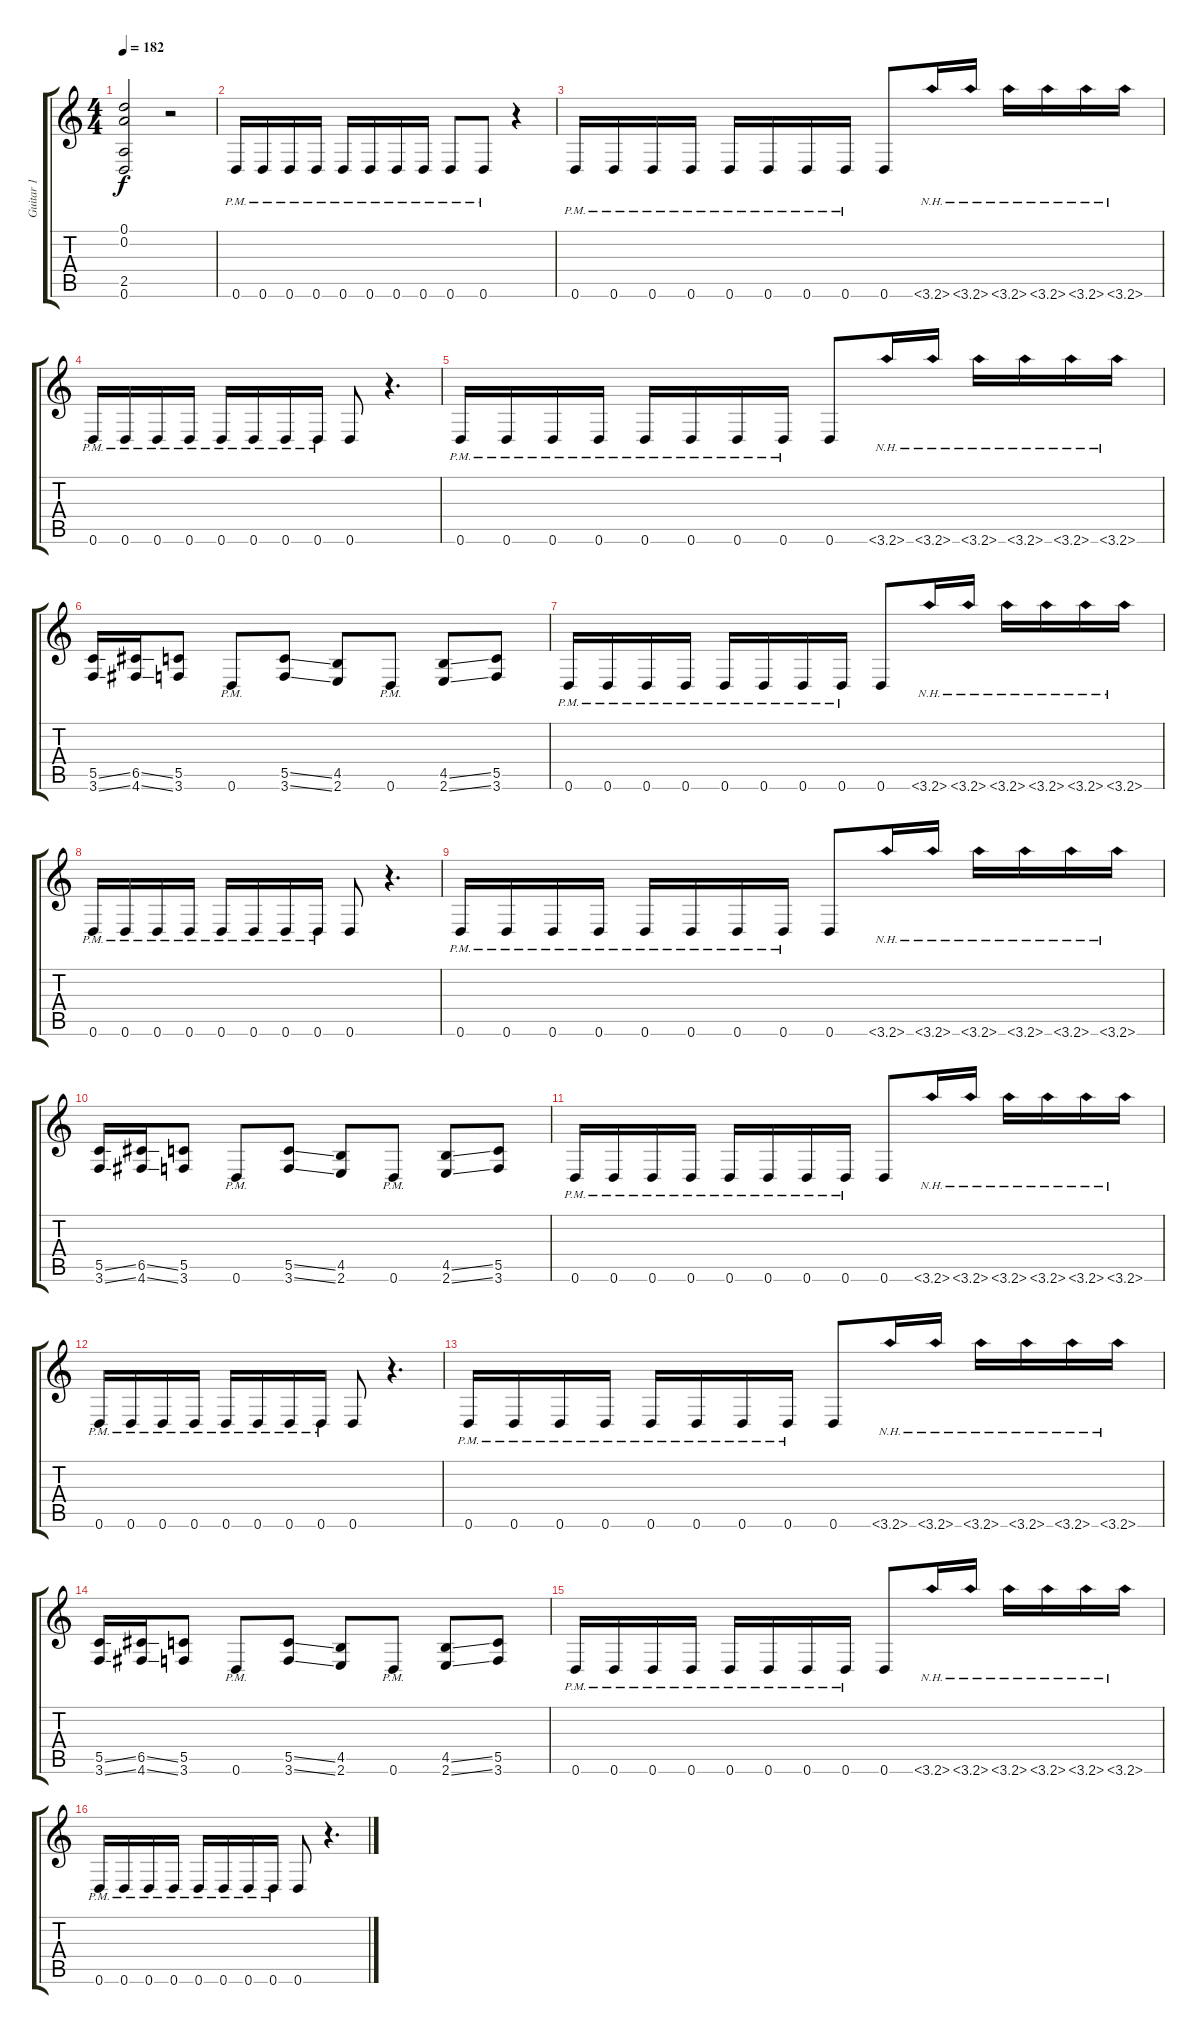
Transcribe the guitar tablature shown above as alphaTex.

\track ("Guitar 1" "Guitar 1") {instrument distortionguitar}
\staff {score tabs}
\tuning (D4 A3 F3 C3 G2 D2) {hide}
\ts (4 4)
\tempo 182
\clef g2
\ks c
(0.1 0.2 2.5{t} 0.6{t}).2{dy f} r.2 |
0.6{pm}.16 0.6{pm}.16 0.6{pm}.16 0.6{pm}.16 0.6{pm}.16 0.6{pm}.16 0.6{pm}.16 0.6{pm}.16 0.6{pm}.8 0.6{pm}.8 r.4 |
0.6{pm}.16 0.6{pm}.16 0.6{pm}.16 0.6{pm}.16 0.6{pm}.16 0.6{pm}.16 0.6{pm}.16 0.6{pm}.16 0.6.8 3.6{nh}.16 3.6{nh}.16 3.6{nh}.16 3.6{nh}.16 3.6{nh}.16 3.6{nh}.16 |
0.6{pm}.16 0.6{pm}.16 0.6{pm}.16 0.6{pm}.16 0.6{pm}.16 0.6{pm}.16 0.6{pm}.16 0.6{pm}.16 0.6.8 r.4{d} |
0.6{pm}.16 0.6{pm}.16 0.6{pm}.16 0.6{pm}.16 0.6{pm}.16 0.6{pm}.16 0.6{pm}.16 0.6{pm}.16 0.6.8 3.6{nh}.16 3.6{nh}.16 3.6{nh}.16 3.6{nh}.16 3.6{nh}.16 3.6{nh}.16 |
(5.5{ss} 3.6{ss}).16 (6.5{ss} 4.6{ss}).16 (5.5 3.6).8 0.6{pm}.8 (5.5{ss} 3.6{ss}).8 (4.5 2.6).8 0.6{pm}.8 (4.5{ss} 2.6{ss}).8 (5.5 3.6).8 |
0.6{pm}.16 0.6{pm}.16 0.6{pm}.16 0.6{pm}.16 0.6{pm}.16 0.6{pm}.16 0.6{pm}.16 0.6{pm}.16 0.6.8 3.6{nh}.16 3.6{nh}.16 3.6{nh}.16 3.6{nh}.16 3.6{nh}.16 3.6{nh}.16 |
0.6{pm}.16 0.6{pm}.16 0.6{pm}.16 0.6{pm}.16 0.6{pm}.16 0.6{pm}.16 0.6{pm}.16 0.6{pm}.16 0.6.8 r.4{d} |
0.6{pm}.16 0.6{pm}.16 0.6{pm}.16 0.6{pm}.16 0.6{pm}.16 0.6{pm}.16 0.6{pm}.16 0.6{pm}.16 0.6.8 3.6{nh}.16 3.6{nh}.16 3.6{nh}.16 3.6{nh}.16 3.6{nh}.16 3.6{nh}.16 |
(5.5{ss} 3.6{ss}).16 (6.5{ss} 4.6{ss}).16 (5.5 3.6).8 0.6{pm}.8 (5.5{ss} 3.6{ss}).8 (4.5 2.6).8 0.6{pm}.8 (4.5{ss} 2.6{ss}).8 (5.5 3.6).8 |
0.6{pm}.16 0.6{pm}.16 0.6{pm}.16 0.6{pm}.16 0.6{pm}.16 0.6{pm}.16 0.6{pm}.16 0.6{pm}.16 0.6.8 3.6{nh}.16 3.6{nh}.16 3.6{nh}.16 3.6{nh}.16 3.6{nh}.16 3.6{nh}.16 |
0.6{pm}.16 0.6{pm}.16 0.6{pm}.16 0.6{pm}.16 0.6{pm}.16 0.6{pm}.16 0.6{pm}.16 0.6{pm}.16 0.6.8 r.4{d} |
0.6{pm}.16 0.6{pm}.16 0.6{pm}.16 0.6{pm}.16 0.6{pm}.16 0.6{pm}.16 0.6{pm}.16 0.6{pm}.16 0.6.8 3.6{nh}.16 3.6{nh}.16 3.6{nh}.16 3.6{nh}.16 3.6{nh}.16 3.6{nh}.16 |
(5.5{ss} 3.6{ss}).16 (6.5{ss} 4.6{ss}).16 (5.5 3.6).8 0.6{pm}.8 (5.5{ss} 3.6{ss}).8 (4.5 2.6).8 0.6{pm}.8 (4.5{ss} 2.6{ss}).8 (5.5 3.6).8 |
0.6{pm}.16 0.6{pm}.16 0.6{pm}.16 0.6{pm}.16 0.6{pm}.16 0.6{pm}.16 0.6{pm}.16 0.6{pm}.16 0.6.8 3.6{nh}.16 3.6{nh}.16 3.6{nh}.16 3.6{nh}.16 3.6{nh}.16 3.6{nh}.16 |
0.6{pm}.16 0.6{pm}.16 0.6{pm}.16 0.6{pm}.16 0.6{pm}.16 0.6{pm}.16 0.6{pm}.16 0.6{pm}.16 0.6.8 r.4{d}
